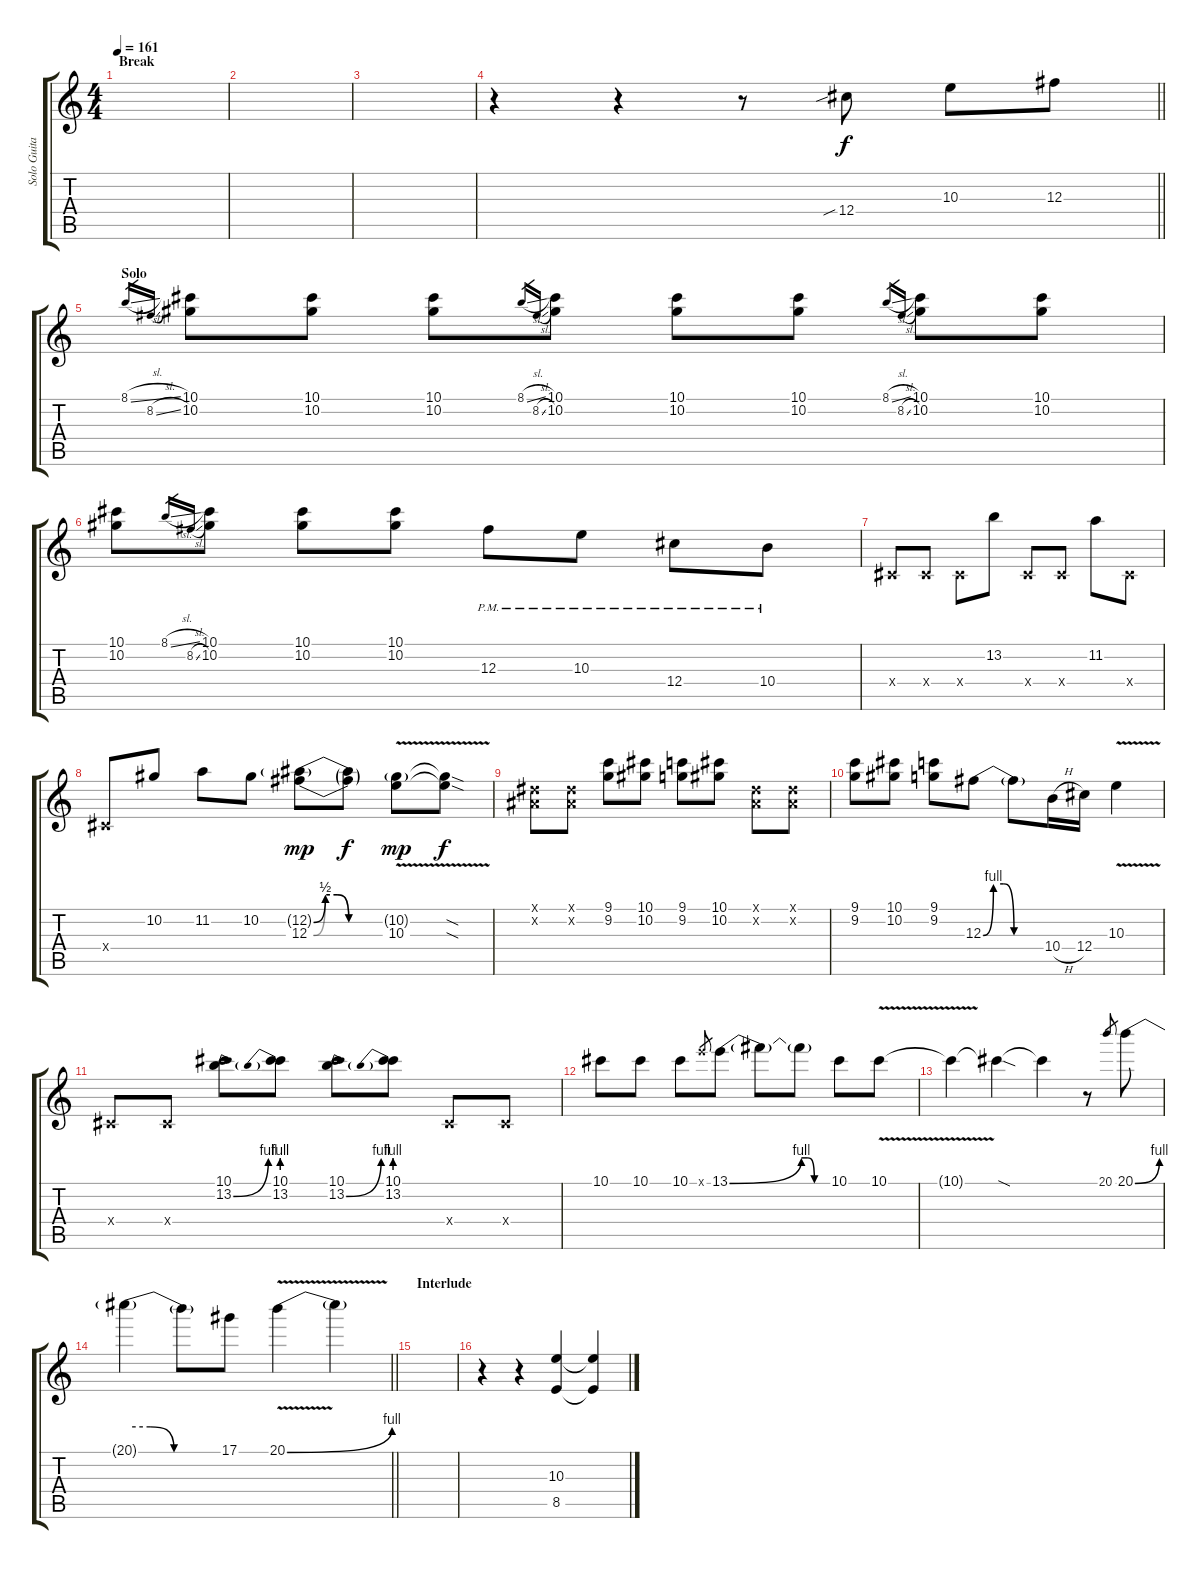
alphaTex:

\track ("Solo Guitar" "Solo Guita") {instrument overdrivenguitar}
\staff {score tabs}
\tuning (Eb4 Bb3 Gb3 Db3 Ab2 Db2) {hide}
\ts (4 4)
\section ("" "Break")
\tempo 161
\clef g2
\ks c
|
|
|
\barLineRight lightlight
r.4 r.4 r.8 12.4{sib}.8 10.3.8 12.3.8 |
\section ("" "Solo")
8.1{sl}.16{gr} 8.2{sl}.16{gr} (10.1 10.2).8 (10.1 10.2).8 (10.1 10.2).8 8.1{sl}.16{gr} 8.2{sl}.16{gr} (10.1 10.2).8 (10.1 10.2).8 (10.1 10.2).8 8.1{sl}.16{gr} 8.2{sl}.16{gr} (10.1 10.2).8 (10.1 10.2).8 |
(10.1 10.2).8 8.1{sl}.16{gr} 8.2{sl}.16{gr} (10.1 10.2).8 (10.1 10.2).8 (10.1 10.2).8 12.3{pm}.8 10.3{pm}.8 12.4{pm}.8 10.4{pm}.8 |
0.4{x}.8 0.4{x}.8 0.4{x}.8 13.2.8 0.4{x}.8 0.4{x}.8 11.2.8 0.4{x}.8 |
0.4{x}.8 10.2.8 11.2.8 10.2.8 (12.2{be (custom 0 0 10 2 20 2 30 0 60 0) g} 12.3{be (custom 0 0 10 2 20 2 30 0 60 0)}).8{dy mp} (12.2{t} 12.3{t}).8{dy f} (10.2{v g} 10.3{v}).8{dy mp} (10.2{sod t} 10.3{sod t}).8{dy f} |
(0.1{x} 0.2{x}).8 (0.1{x} 0.2{x}).8 (9.1 9.2).8 (10.1 10.2).8 (9.1 9.2).8 (10.1 10.2).8 (0.1{x} 0.2{x}).8 (0.1{x} 0.2{x}).8 |
(9.1 9.2).8 (10.1 10.2).8 (9.1 9.2).8 12.3{be (custom 0 0 10 4 20 4 30 0 60 0)}.8 12.3{t}.8 10.4{h}.16 12.4.16 10.3{v}.4 |
0.4{x}.8 0.4{x}.8 (10.1 13.2{be (bend 0 0 60 4)}).8 (10.1 13.2{be (prebend 0 4 60 4)}).8 (10.1 13.2{be (bend 0 0 60 4)}).8 (10.1 13.2{be (prebend 0 4 60 4)}).8 0.4{x}.8 0.4{x}.8 |
10.1.8 10.1.8 10.1.8 13.1{x}.8{gr} 13.1{be (bend 0 0 60 4)}.8 13.1{t}.8 13.1{be (custom 0 4 15 4 30 0 60 0) t}.8 10.1.8 10.1{v}.8 |
10.1{t}.4 10.1{sod t}.4 10.1{t}.4 r.8 20.1.8{gr} 20.1{be (bend 0 0 60 4)}.8 |
\barLineRight lightlight
20.1{be (custom 0 4 15 4 30 0 60 0) t}.4 20.1{t}.8 17.1.8 20.1{be (bend 0 0 60 4) v}.4 20.1{t}.4 |
\section ("" "Interlude")
|
r.4 r.4 (10.3 8.5).4 (10.3{t} 8.5{t}).4
